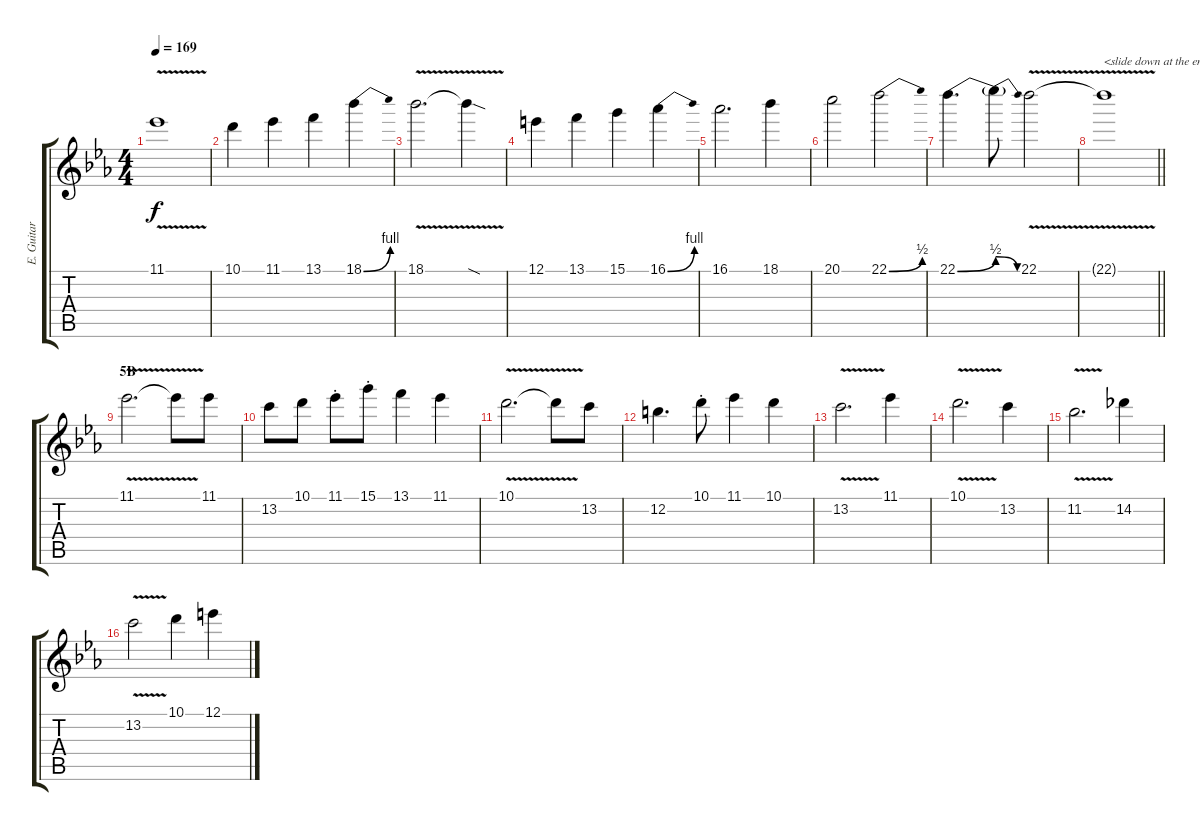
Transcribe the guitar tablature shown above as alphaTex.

\track ("E. Guitar III" "E. Guitar ") {instrument overdrivenguitar}
\staff {score tabs}
\tuning (E4 B3 G3 D3 A2 E2) {hide}
\ts (4 4)
\tempo 169
\clef g2
\ks eb
11.1{v}.1{dy f} |
10.1.4 11.1.4 13.1.4 18.1{be (bend 0 0 60 4)}.4 |
18.1{v}.2{d} 18.1{sod t}.4 |
12.1.4 13.1.4 15.1.4 16.1{be (bend 0 0 60 4)}.4 |
16.1.2{d} 18.1.4 |
20.1.2 22.1{be (bend 0 0 60 2)}.2 |
22.1{be (bend 0 0 60 2)}.4{d} 22.1{be (release 0 2 60 0) t}.8 22.1{v}.2 |
\barLineRight lightlight
22.1{t}.1{txt "<slide down at the end of note>"} |
\section ("" "5B")
11.1{v}.2{d} 11.1{t}.8 11.1.8 |
13.2.8 10.1.8 11.1{st}.8 15.1{st}.8 13.1.4 11.1.4 |
10.1{v}.2{d} 10.1{t}.8 13.2.8 |
12.2.4{d} 10.1{st}.8 11.1.4 10.1.4 |
13.2{v}.2{d} 11.1.4 |
10.1{v}.2{d} 13.2.4 |
11.2{v}.2{d} 14.2.4 |
13.2{v}.2 10.1.4 12.1.4
